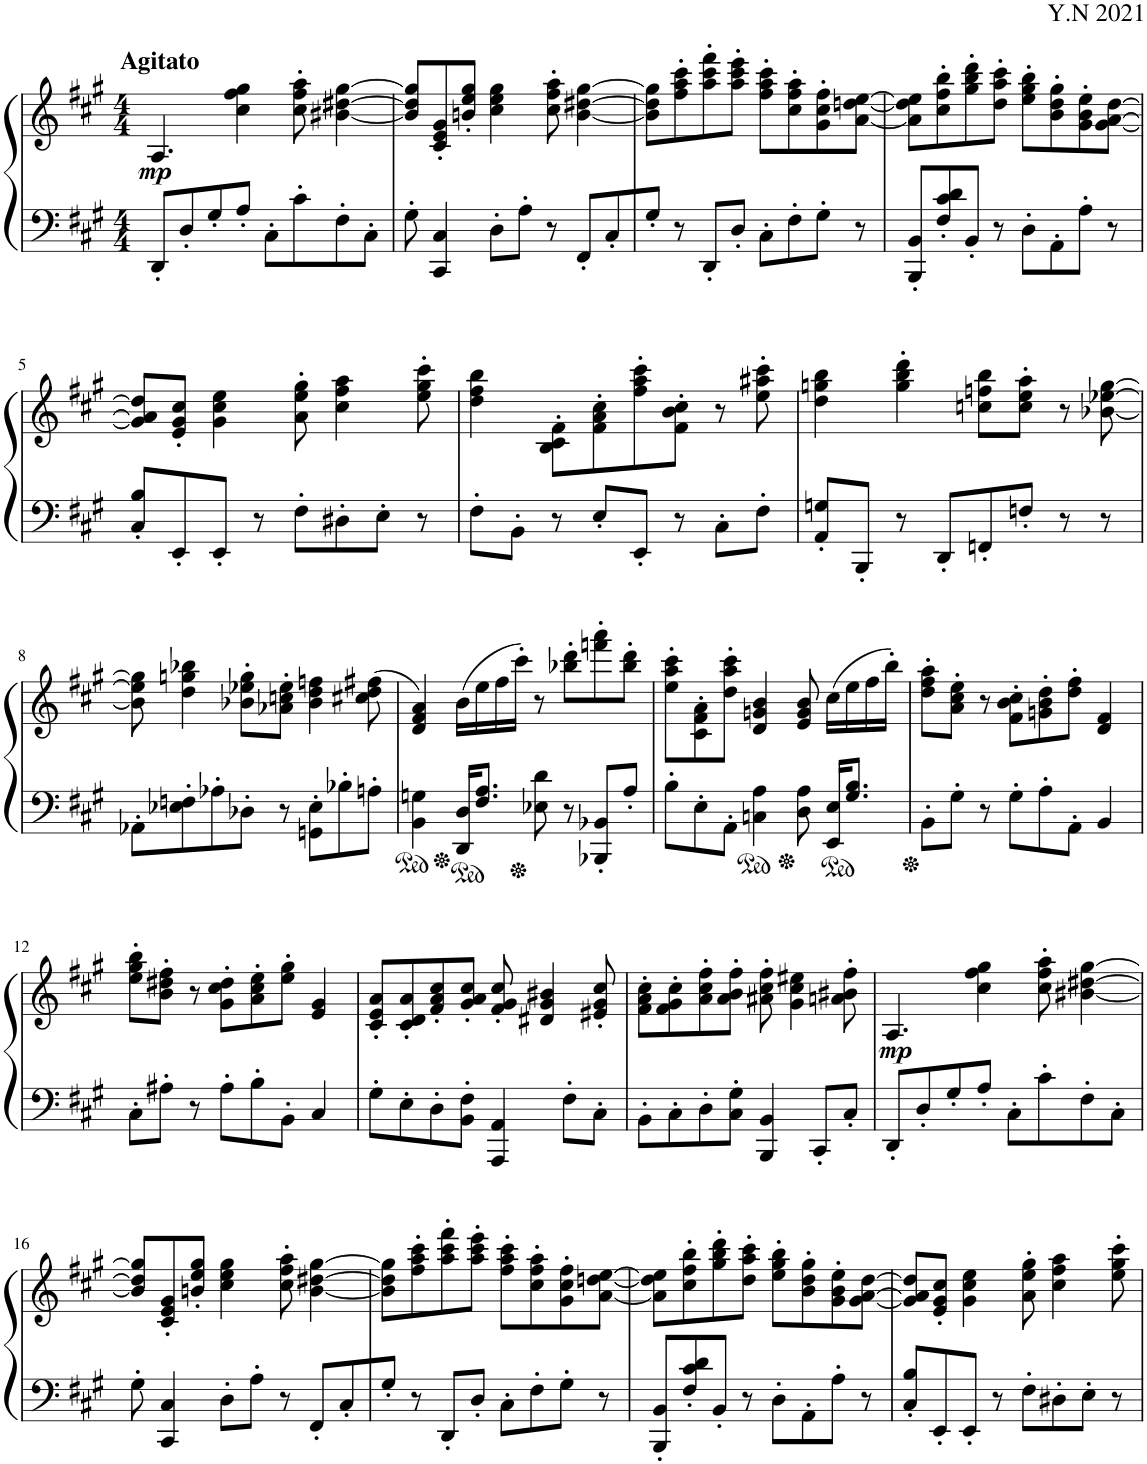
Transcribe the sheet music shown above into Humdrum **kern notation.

**kern	**kern	**dynam
*part1	*part1	*part1
*staff2	*staff1	*staff1/2
*I"Piano	*	*
*I'Pno.	*	*
*clefF4	*clefG2	*
*k[f#c#g#]	*k[f#c#g#]	*
*M4/4	*M4/4	*
=1	=1	=1
!	!LO:TX:a:B:t=Agitato	!
!	!	!LO:DY:b
8DD'/L	4.A/	mp
8D'/	.	.
8G#'/	.	.
8A'/J	4cc#\ 4ff#\ 4gg#\	.
8C#'\L	.	.
8c#'\	8cc#\' 8ff#\' 8aa\'	.
8F#'\	[4b#X\ [4dd#X\ [4gg#\	.
8C#'\J	.	.
=2	=2	=2
8G#'\	8b#/] 8dd#/] 8gg#/]L	.
4CC#/ 4C#/	8c#/' 8e/' 8g#/'	.
.	8bn/' 8ee/' 8gg#/'J	.
8D'\L	4cc#\ 4ee\ 4gg#\	.
8A'\J	.	.
8r	8cc#\' 8ff#\' 8aa\'	.
8FF#'/L	[4b\ [4dd#X\ [4gg#\	.
8C#'/	.	.
=3	=3	=3
8G#'/J	8b\] 8dd#\] 8gg#\]L	.
8r	8ff#\' 8aa\' 8ccc#\'	.
8DD'/L	8aa\' 8ccc#\' 8fff#\'	.
8D'/J	8aa\' 8ccc#\' 8eee\'J	.
8C#'\L	8ff#\' 8aa\' 8ccc#\'L	.
8F#'\	8cc#\' 8ff#\' 8aa\'	.
8G#'\J	8g#\' 8cc#\' 8ff#\'	.
8r	[8a\ [8ddn\ [8ee\J	.
=4	=4	=4
8BBB/' 8BB/'L	8a\] 8dd\] 8ee\]L	.
8F#/' 8c#/' 8d/'	8cc#\' 8ff#\' 8bb\'	.
8BB'/J	8gg#\' 8bb\' 8ddd\'	.
8r	8dd\' 8aa\' 8ccc#\'J	.
8D'\L	8ee\' 8gg#\' 8bb\'L	.
8AA'\	8b\' 8dd\' 8gg#\'	.
8A'\J	8g#\' 8b\' 8ee\'	.
8r	[8g#\ [8a\ [8dd\J	.
!!LO:LB:g=z
=5	=5	=5
8C#/' 8B/'L	8g#/] 8a/] 8dd/]L	.
8EE'/	8e/' 8g#/' 8cc#/'J	.
8EE'/J	4g#\ 4cc#\ 4ee\	.
8r	.	.
8F#'\L	8a\' 8ee\' 8gg#\'	.
8D#X'\	4cc#\ 4ff#\ 4aa\	.
8E'\J	.	.
8r	8ee\' 8gg#\' 8ccc#\'	.
=6	=6	=6
8F#'\L	4dd\ 4ff#\ 4bb\	.
8BB'\J	.	.
8r	8B\' 8c#\' 8f#\'L	.
8E'/L	8f#\' 8a\' 8cc#\'	.
8EE'/J	8ff#\' 8aa\' 8ccc#\'	.
8r	8f#\' 8b\' 8cc#\'J	.
8C#'\L	8r	.
8F#'\J	8ee\' 8aa#X\' 8ccc#\'	.
=7	=7	=7
8AA/' 8Gn/'L	4dd\ 4ggn\ 4bb\	.
8BBB'/J	.	.
8r	4gg\' 4bb\' 4ddd\'	.
8DD'/L	.	.
8FFn'/	8ccn\ 8ffn\ 8bb\L	.
8Fn'/J	8cc\' 8ee\' 8aa\'J	.
8r	8r	.
8r	[8b-X\ [8ee-X\ [8gg\	.
!!LO:LB:g=z
=8	=8	=8
8AA-X'\L	8b-\] 8ee-\] 8gg\]	.
8E-X\' 8Fn\'	4dd\ 4ggn\ 4bb-X\	.
8A-X'\	.	.
8D-X'\J	8b-X\' 8ee-X\' 8gg\'L	.
8r	8a-X\' 8ccn\' 8ee-\'J	.
8GGn\' 8E-\'L	4b-\ 4dd\ 4ffn\	.
8B-X'\	.	.
8An'\J	(8cc#X\ 8dd\ 8ff#X\	.
=9	=9	=9
4BB\ 4Gn\	4d/ 4f#/ 4a/)	.
16DD/ 16D/KL	(16b\LL	.
8.F#/ 8.A/J	16ee\	.
.	16ff#\	.
.	16ccc#'\JJ)	.
8E-X\ 8d\	8r	.
8r	8bb-X\' 8ddd\'L	.
8BBB-X/' 8BB-X/'L	8fffn\' 8aaa\'	.
8A'/J	8bb-\' 8ddd\'J	.
=10	=10	=10
8B'\L	8ee\' 8aa\' 8ccc#\'L	.
8E'\	8c#\' 8f#\' 8a\'	.
8AA'\J	8dd\' 8aa\' 8ccc#\'J	.
4Cn\ 4A\	4d/ 4gn/ 4b/	.
8D\ 8A\	8e/ 8g/ 8b/	.
16EE/ 16E/KL	(16cc#\LL	.
8.G#/ 8.B/J	16ee\	.
.	16ff#\	.
.	16bb'\JJ)	.
=11	=11	=11
8BB'\L	8dd\' 8ff#\' 8aa\'L	.
8G#'\J	8a\' 8cc#\' 8ee\'J	.
8r	8r	.
8G#'\L	8f#\' 8b\' 8cc#\'L	.
8A'\	8gn\' 8b\' 8dd\'	.
8AA'\J	8dd\' 8ff#\'J	.
4BB/	4d/ 4f#/	.
!!LO:LB:g=z
=12	=12	=12
8C#'\L	8ee\' 8gg#\' 8bb\'L	.
8A#X'\J	8b\' 8dd#X\' 8ff#\'J	.
8r	8r	.
8A#'\L	8g#\' 8cc#\' 8dd#\'L	.
8B'\	8a\' 8cc#\' 8ee\'	.
8BB'\J	8ee\' 8gg#\'J	.
4C#/	4e/ 4g#/	.
=13	=13	=13
8G#'\L	8c#/' 8e/' 8a/'L	.
8E'\	8c#/' 8d/' 8a/'	.
8D'\	8f#/' 8a/' 8cc#/'	.
8BB\' 8F#\'J	8g#/' 8a/' 8cc#/'J	.
4AAA/ 4AA/	8f#/' 8g#/' 8cc#/'	.
.	4d#X/ 4g#/ 4b#X/	.
8F#'\L	.	.
8C#'\J	8e#X/' 8g#/' 8cc#/'	.
=14	=14	=14
8BB'\L	8f#\' 8a\' 8cc#\'L	.
8C#'\	8f#\' 8g#\' 8cc#\'	.
8D'\	8a\' 8cc#\' 8ff#\'	.
8C#\' 8G#\'J	8a\' 8b\' 8ff#\'J	.
4BBB/ 4BB/	8a#X\' 8cc#\' 8ff#\'	.
.	4g#\ 4cc#\ 4ee#X\	.
8CC#'/L	.	.
8C#'/J	8an\' 8b#X\' 8ff#\'	.
=15	=15	=15
!	!	!LO:DY:b
8DD'/L	4.A/	mp
8D'/	.	.
8G#'/	.	.
8A'/J	4cc#\ 4ff#\ 4gg#\	.
8C#'\L	.	.
8c#'\	8cc#\' 8ff#\' 8aa\'	.
8F#'\	[4b#X\ [4dd#X\ [4gg#\	.
8C#'\J	.	.
!!LO:LB:g=z
=16	=16	=16
8G#'\	8b#/] 8dd#/] 8gg#/]L	.
4CC#/ 4C#/	8c#/' 8e/' 8g#/'	.
.	8bn/' 8ee/' 8gg#/'J	.
8D'\L	4cc#\ 4ee\ 4gg#\	.
8A'\J	.	.
8r	8cc#\' 8ff#\' 8aa\'	.
8FF#'/L	[4b\ [4dd#X\ [4gg#\	.
8C#'/	.	.
=17	=17	=17
8G#'/J	8b\] 8dd#\] 8gg#\]L	.
8r	8ff#\' 8aa\' 8ccc#\'	.
8DD'/L	8aa\' 8ccc#\' 8fff#\'	.
8D'/J	8aa\' 8ccc#\' 8eee\'J	.
8C#'\L	8ff#\' 8aa\' 8ccc#\'L	.
8F#'\	8cc#\' 8ff#\' 8aa\'	.
8G#'\J	8g#\' 8cc#\' 8ff#\'	.
8r	[8a\ [8ddn\ [8ee\J	.
=18	=18	=18
8BBB/' 8BB/'L	8a\] 8dd\] 8ee\]L	.
8F#/' 8c#/' 8d/'	8cc#\' 8ff#\' 8bb\'	.
8BB'/J	8gg#\' 8bb\' 8ddd\'	.
8r	8dd\' 8aa\' 8ccc#\'J	.
8D'\L	8ee\' 8gg#\' 8bb\'L	.
8AA'\	8b\' 8dd\' 8gg#\'	.
8A'\J	8g#\' 8b\' 8ee\'	.
8r	[8g#\ [8a\ [8dd\J	.
=19	=19	=19
8C#/' 8B/'L	8g#/] 8a/] 8dd/]L	.
8EE'/	8e/' 8g#/' 8cc#/'J	.
8EE'/J	4g#\ 4cc#\ 4ee\	.
8r	.	.
8F#'\L	8a\' 8ee\' 8gg#\'	.
8D#X'\	4cc#\ 4ff#\ 4aa\	.
8E'\J	.	.
8r	8ee\' 8gg#\' 8ccc#\'	.
=	=	=
*-	*-	*-
